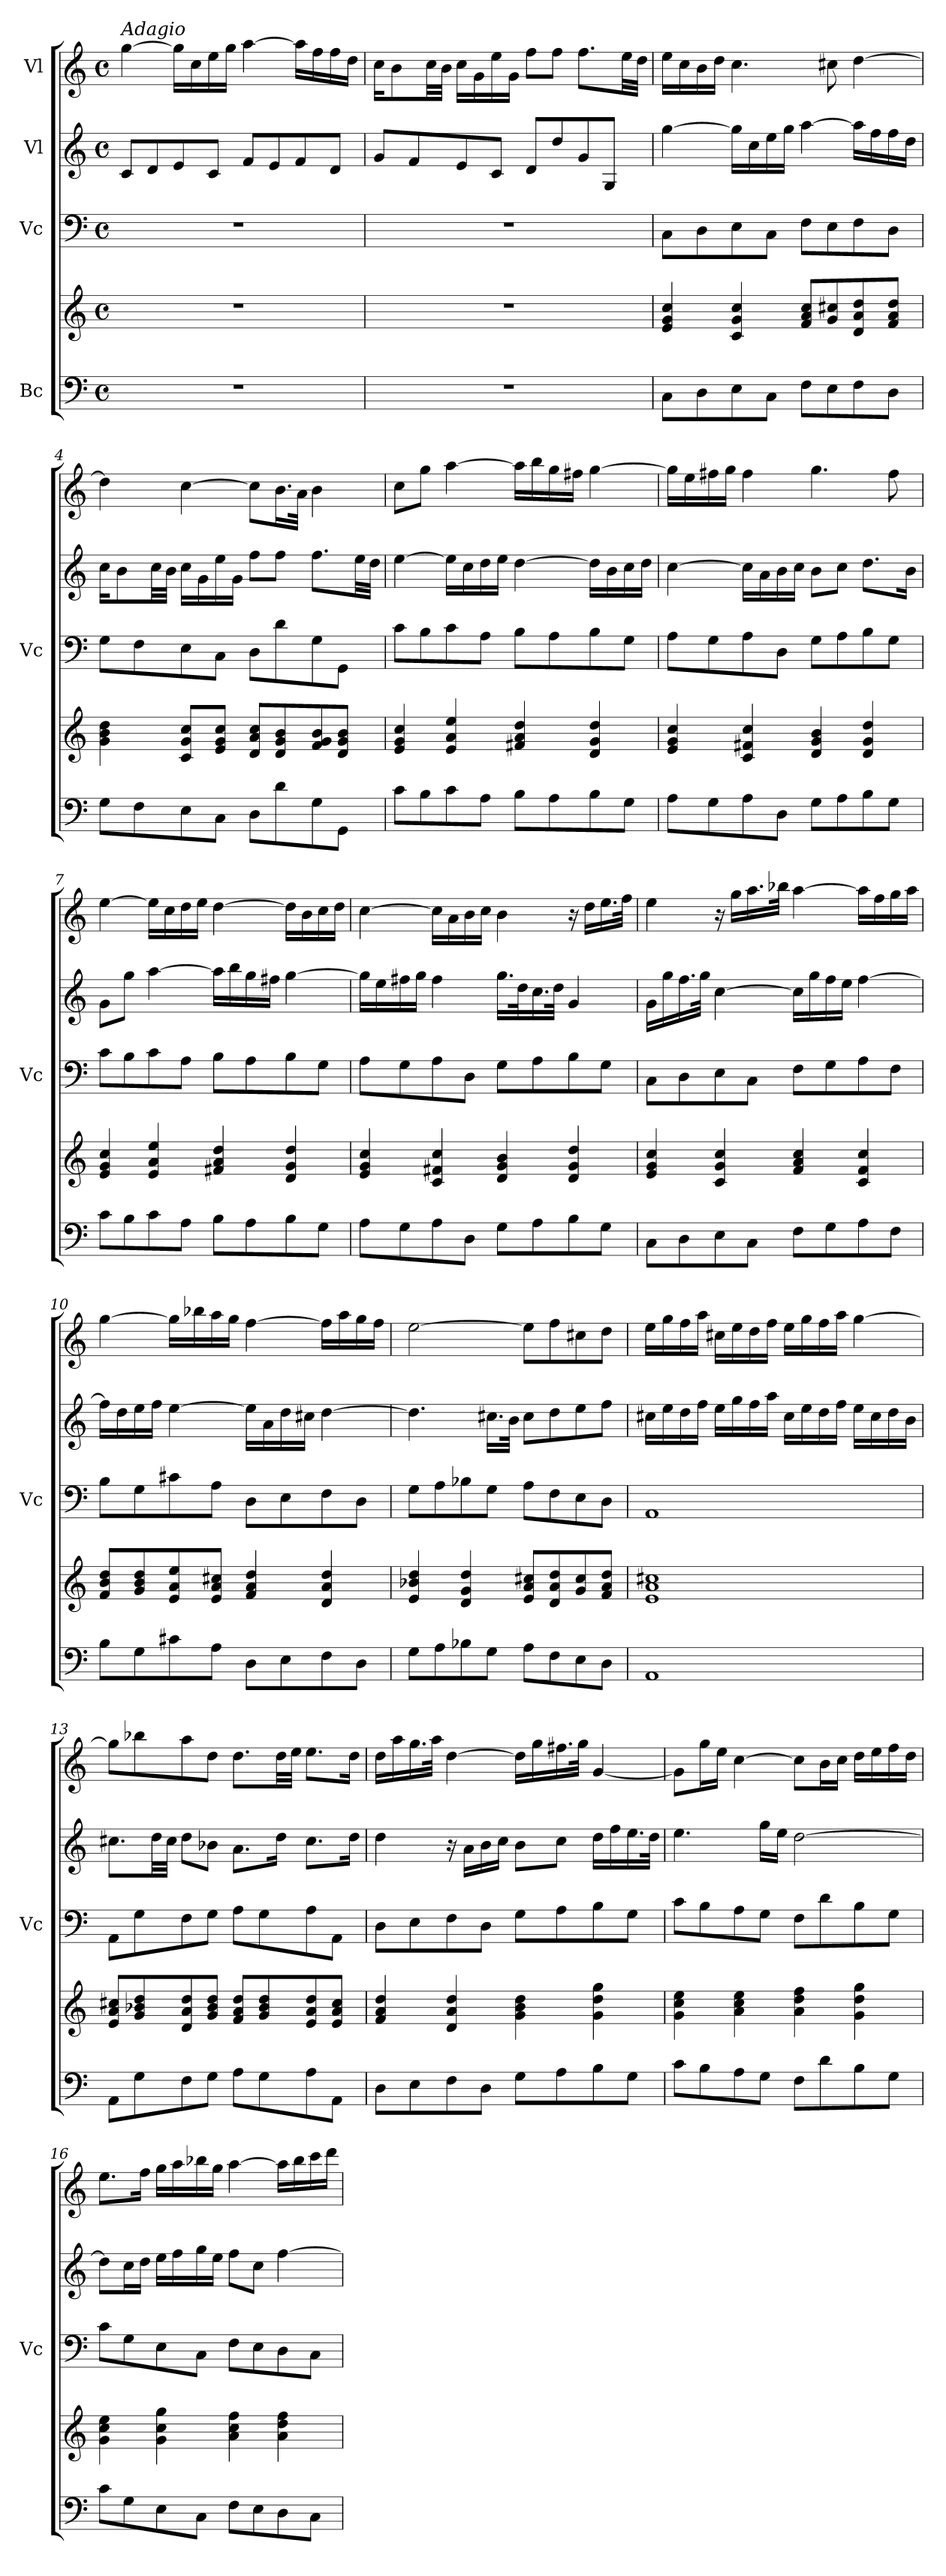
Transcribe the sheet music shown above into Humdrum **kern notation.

**kern	**kern	**kern	**kern	**kern
*part4	*part4	*part3	*part2	*part1
*staff5	*staff4	*staff3	*staff2	*staff1
*I"Bc	*	*I"Vc	*I"Vl	*I"Vl
*	*	*I'Vc	*	*
*clefF4	*clefG2	*clefF4	*clefG2	*clefG2
*k[]	*k[]	*k[]	*k[]	*k[]
*M4/4	*M4/4	*M4/4	*M4/4	*M4/4
*met(c)	*met(c)	*met(c)	*met(c)	*met(c)
*MM45	*MM45	*MM45	*MM45	*MM45
=1	=1	=1	=1	=1
!	!	!	!	!LO:TX:a:i:t=Adagio
1r	1r	1r	8c/L	[4gg\
.	.	.	8d/	.
.	.	.	8e/	16gg\LL]
.	.	.	.	16cc\
.	.	.	8c/J	16ee\
.	.	.	.	16gg\JJ
.	.	.	8f/L	[4aa\
.	.	.	8e/	.
.	.	.	8f/	16aa\LL]
.	.	.	.	16ff\
.	.	.	8d/J	16ff\
.	.	.	.	16dd\JJ
=2	=2	=2	=2	=2
1r	1r	1r	8g/L	16cc\KL
.	.	.	.	8b\
.	.	.	8f/	.
.	.	.	.	32cc\LL
.	.	.	.	32b\JJJ
.	.	.	8e/	16cc\LL
.	.	.	.	16g\
.	.	.	8c/J	16ee\
.	.	.	.	16g\JJ
.	.	.	8d/L	8ff\L
.	.	.	8dd/	8ff\J
.	.	.	8g/	8.ff\L
.	.	.	8G/J	.
.	.	.	.	32ee\LL
.	.	.	.	32dd\JJJ
=3	=3	=3	=3	=3
8C\L	4e/ 4g/ 4cc/	8C\L	[4gg\	16ee\LL
.	.	.	.	16cc\
8D\	.	8D\	.	16b\
.	.	.	.	16dd\JJ
8E\	4c/ 4g/ 4cc/	8E\	16gg\LL]	4.cc\
.	.	.	16cc\	.
8C\J	.	8C\J	16ee\	.
.	.	.	16gg\JJ	.
8F\L	8f/ 8a/ 8cc/L	8F\L	[4aa\	.
8E\	8g/ 8cc#X/	8E\	.	8cc#X\
8F\	8d/ 8a/ 8dd/	8F\	16aa\LL]	[4dd\
.	.	.	16ff\	.
8D\J	8f/ 8a/ 8dd/J	8D\J	16ff\	.
.	.	.	16dd\JJ	.
=4	=4	=4	=4	=4
8G\L	4g\ 4b\ 4dd\	8G\L	16cc\KL	4dd\]
.	.	.	8b\	.
8F\	.	8F\	.	.
.	.	.	32cc\LL	.
.	.	.	32b\JJJ	.
8E\	8c/ 8g/ 8cc/L	8E\	16cc\LL	[4cc\
.	.	.	16g\	.
8C\J	8e/ 8g/ 8cc/J	8C\J	16ee\	.
.	.	.	16g\JJ	.
8D\L	8d/ 8a/ 8cc/L	8D\L	8ff\L	8cc\L]
8d\	8d/ 8g/ 8b/	8d\	8ff\J	16.b\L
.	.	.	.	32a\JJk
8G\	8f/ 8g/ 8b/	8G\	8.ff\L	4b\
8GG\J	8d/ 8g/ 8b/J	8GG\J	.	.
.	.	.	32ee\LL	.
.	.	.	32dd\JJJ	.
!!LO:LB:g=z
=5	=5	=5	=5	=5
8c\L	4e/ 4g/ 4cc/	8c\L	[4ee\	8cc\L
8B\	.	8B\	.	8gg\J
8c\	4e/ 4a/ 4ee/	8c\	16ee\LL]	[4aa\
.	.	.	16cc\	.
8A\J	.	8A\J	16dd\	.
.	.	.	16ee\JJ	.
8B\L	4f#X/ 4a/ 4dd/	8B\L	[4dd\	16aa\LL]
.	.	.	.	16bb\
8A\	.	8A\	.	16gg\
.	.	.	.	16ff#X\JJ
8B\	4d/ 4g/ 4dd/	8B\	16dd\LL]	[4gg\
.	.	.	16b\	.
8G\J	.	8G\J	16cc\	.
.	.	.	16dd\JJ	.
=6	=6	=6	=6	=6
8A\L	4e/ 4g/ 4cc/	8A\L	[4cc\	16gg\LL]
.	.	.	.	16ee\
8G\	.	8G\	.	16ff#X\
.	.	.	.	16gg\JJ
8A\	4c/ 4f#X/ 4cc/	8A\	16cc\LL]	4ff#\
.	.	.	16a\	.
8D\J	.	8D\J	16b\	.
.	.	.	16cc\JJ	.
8G\L	4d/ 4g/ 4b/	8G\L	8b\L	4.gg\
8A\	.	8A\	8cc\J	.
8B\	4d/ 4g/ 4dd/	8B\	8.dd\L	.
8G\J	.	8G\J	.	8ff#\
.	.	.	16b\Jk	.
=7	=7	=7	=7	=7
8c\L	4e/ 4g/ 4cc/	8c\L	8g\L	[4ee\
8B\	.	8B\	8gg\J	.
8c\	4e/ 4a/ 4ee/	8c\	[4aa\	16ee\LL]
.	.	.	.	16cc\
8A\J	.	8A\J	.	16dd\
.	.	.	.	16ee\JJ
8B\L	4f#X/ 4a/ 4dd/	8B\L	16aa\LL]	[4dd\
.	.	.	16bb\	.
8A\	.	8A\	16gg\	.
.	.	.	16ff#X\JJ	.
8B\	4d/ 4g/ 4dd/	8B\	[4gg\	16dd\LL]
.	.	.	.	16b\
8G\J	.	8G\J	.	16cc\
.	.	.	.	16dd\JJ
=8	=8	=8	=8	=8
8A\L	4e/ 4g/ 4cc/	8A\L	16gg\LL]	[4cc\
.	.	.	16ee\	.
8G\	.	8G\	16ff#X\	.
.	.	.	16gg\JJ	.
8A\	4c/ 4f#X/ 4cc/	8A\	4ff#\	16cc\LL]
.	.	.	.	16a\
8D\J	.	8D\J	.	16b\
.	.	.	.	16cc\JJ
8G\L	4d/ 4g/ 4b/	8G\L	16.gg\LL	4b\
.	.	.	32dd\K	.
8A\	.	8A\	16.cc\	.
.	.	.	32dd\JJk	.
8B\	4d/ 4g/ 4dd/	8B\	4g/	16r
.	.	.	.	16dd\LL
8G\J	.	8G\J	.	16.ee\
.	.	.	.	32ff\JJk
!!LO:PB:g=z
=9	=9	=9	=9	=9
8C\L	4e/ 4g/ 4cc/	8C\L	16g\LL	4ee\
.	.	.	16gg\	.
8D\	.	8D\	16.ff\	.
.	.	.	32gg\JJk	.
8E\	4c/ 4g/ 4cc/	8E\	[4cc\	16r
.	.	.	.	16gg\LL
8C\J	.	8C\J	.	16.aa\
.	.	.	.	32bb-X\JJk
8F\L	4f/ 4a/ 4cc/	8F\L	16cc\LL]	[4aa\
.	.	.	16gg\	.
8G\	.	8G\	16ff\	.
.	.	.	16ee\JJ	.
8A\	4c/ 4f/ 4cc/	8A\	[4ff\	16aa\LL]
.	.	.	.	16ff\
8F\J	.	8F\J	.	16gg\
.	.	.	.	16aa\JJ
=10	=10	=10	=10	=10
8B\L	8f/ 8b/ 8dd/L	8B\L	16ff\LL]	[4gg\
.	.	.	16dd\	.
8G\	8g/ 8b/ 8dd/	8G\	16ee\	.
.	.	.	16ff\JJ	.
8c#X\	8e/ 8a/ 8ee/	8c#X\	[4ee\	16gg\LL]
.	.	.	.	16bb-X\
8A\J	8e/ 8a/ 8cc#X/J	8A\J	.	16aa\
.	.	.	.	16gg\JJ
8D\L	4f/ 4a/ 4dd/	8D\L	16ee\LL]	[4ff\
.	.	.	16a\	.
8E\	.	8E\	16dd\	.
.	.	.	16cc#X\JJ	.
8F\	4d/ 4a/ 4dd/	8F\	[4dd\	16ff\LL]
.	.	.	.	16aa\
8D\J	.	8D\J	.	16gg\
.	.	.	.	16ff\JJ
=11	=11	=11	=11	=11
8G\L	4e/ 4b-X/ 4dd/	8G\L	4.dd\]	[2ee\
8A\	.	8A\	.	.
8B-X\	4d/ 4g/ 4dd/	8B-X\	.	.
8G\J	.	8G\J	16.cc#X\LL	.
.	.	.	32b\JJk	.
8A\L	8e/ 8a/ 8cc#X/L	8A\L	8cc#\L	8ee\L]
8F\	8d/ 8a/ 8dd/	8F\	8dd\	8ff\
8E\	8g/ 8cc#/	8E\	8ee\	8cc#X\
8D\J	8f/ 8a/ 8dd/J	8D\J	8ff\J	8dd\J
=12	=12	=12	=12	=12
1AA	1e 1a 1cc#X	1AA	16cc#X\LL	16ee\LL
.	.	.	16ee\	16gg\
.	.	.	16dd\	16ff\
.	.	.	16ff\JJ	16aa\JJ
.	.	.	16ee\LL	16cc#X\LL
.	.	.	16gg\	16ee\
.	.	.	16ff\	16dd\
.	.	.	16aa\JJ	16ff\JJ
.	.	.	16cc#\LL	16ee\LL
.	.	.	16ee\	16gg\
.	.	.	16dd\	16ff\
.	.	.	16ff\JJ	16aa\JJ
.	.	.	16ee\LL	[4gg\
.	.	.	16cc#\	.
.	.	.	16dd\	.
.	.	.	16b\JJ	.
!!LO:LB:g=z
=13	=13	=13	=13	=13
8AA\L	8e/ 8a/ 8cc#X/L	8AA\L	8.cc#X\L	8gg\L]
8G\	8g/ 8b-X/ 8dd/	8G\	.	8bb-X\
.	.	.	32dd\LL	.
.	.	.	32cc#\JJJ	.
8F\	8d/ 8a/ 8dd/	8F\	8dd\L	8aa\
8G\J	8g/ 8b-/ 8dd/J	8G\J	8b-X\J	8dd\J
8A\L	8f/ 8a/ 8dd/L	8A\L	8.a\L	8.dd\L
8G\	8g/ 8b-/ 8dd/	8G\	.	.
.	.	.	16dd\Jk	32dd\LL
.	.	.	.	32ee\JJJ
8A\	8e/ 8a/ 8dd/	8A\	8.cc#\L	8.ee\L
8AA\J	8e/ 8a/ 8cc#/J	8AA\J	.	.
.	.	.	16dd\Jk	16dd\Jk
=14	=14	=14	=14	=14
8D\L	4f/ 4a/ 4dd/	8D\L	4dd\	16dd\LL
.	.	.	.	16aa\
8E\	.	8E\	.	16.gg\
.	.	.	.	32aa\JJk
8F\	4d/ 4a/ 4dd/	8F\	16r	[4dd\
.	.	.	16a\LL	.
8D\J	.	8D\J	16b\	.
.	.	.	16cc\JJ	.
8G\L	4g\ 4b\ 4dd\	8G\L	8b\L	16dd\LL]
.	.	.	.	16gg\
8A\	.	8A\	8cc\J	16.ff#X\
.	.	.	.	32gg\JJk
8B\	4g\ 4dd\ 4gg\	8B\	16dd\LL	[4g/
.	.	.	16ff\	.
8G\J	.	8G\J	16.ee\	.
.	.	.	32dd\JJk	.
=15	=15	=15	=15	=15
8c\L	4g\ 4cc\ 4ee\	8c\L	4.ee\	8g\L]
8B\	.	8B\	.	16gg\L
.	.	.	.	16ee\JJ
8A\	4a\ 4cc\ 4ee\	8A\	.	[4cc\
8G\J	.	8G\J	16gg\LL	.
.	.	.	16ee\JJ	.
8F\L	4a\ 4dd\ 4ff\	8F\L	[2dd\	8cc\L]
8d\	.	8d\	.	16b\L
.	.	.	.	16cc\JJ
8B\	4g\ 4dd\ 4gg\	8B\	.	16dd\LL
.	.	.	.	16ee\
8G\J	.	8G\J	.	16ff\
.	.	.	.	16dd\JJ
=16	=16	=16	=16	=16
8c\L	4g\ 4cc\ 4ee\	8c\L	8dd\L]	8.ee\L
8G\	.	8G\	16cc\L	.
.	.	.	16dd\JJ	16ff\Jk
8E\	4g\ 4cc\ 4gg\	8E\	16ee\LL	16gg\LL
.	.	.	16ff\	16aa\
8C\J	.	8C\J	16gg\	16bb-X\
.	.	.	16ee\JJ	16gg\JJ
8F\L	4a\ 4cc\ 4ff\	8F\L	8ff\L	[4aa\
8E\	.	8E\	8cc\J	.
8D\	4a\ 4dd\ 4ff\	8D\	[4ff\	16aa\LL]
.	.	.	.	16bb-\
8C\J	.	8C\J	.	16ccc\
.	.	.	.	16ddd\JJ
=	=	=	=	=
*-	*-	*-	*-	*-
